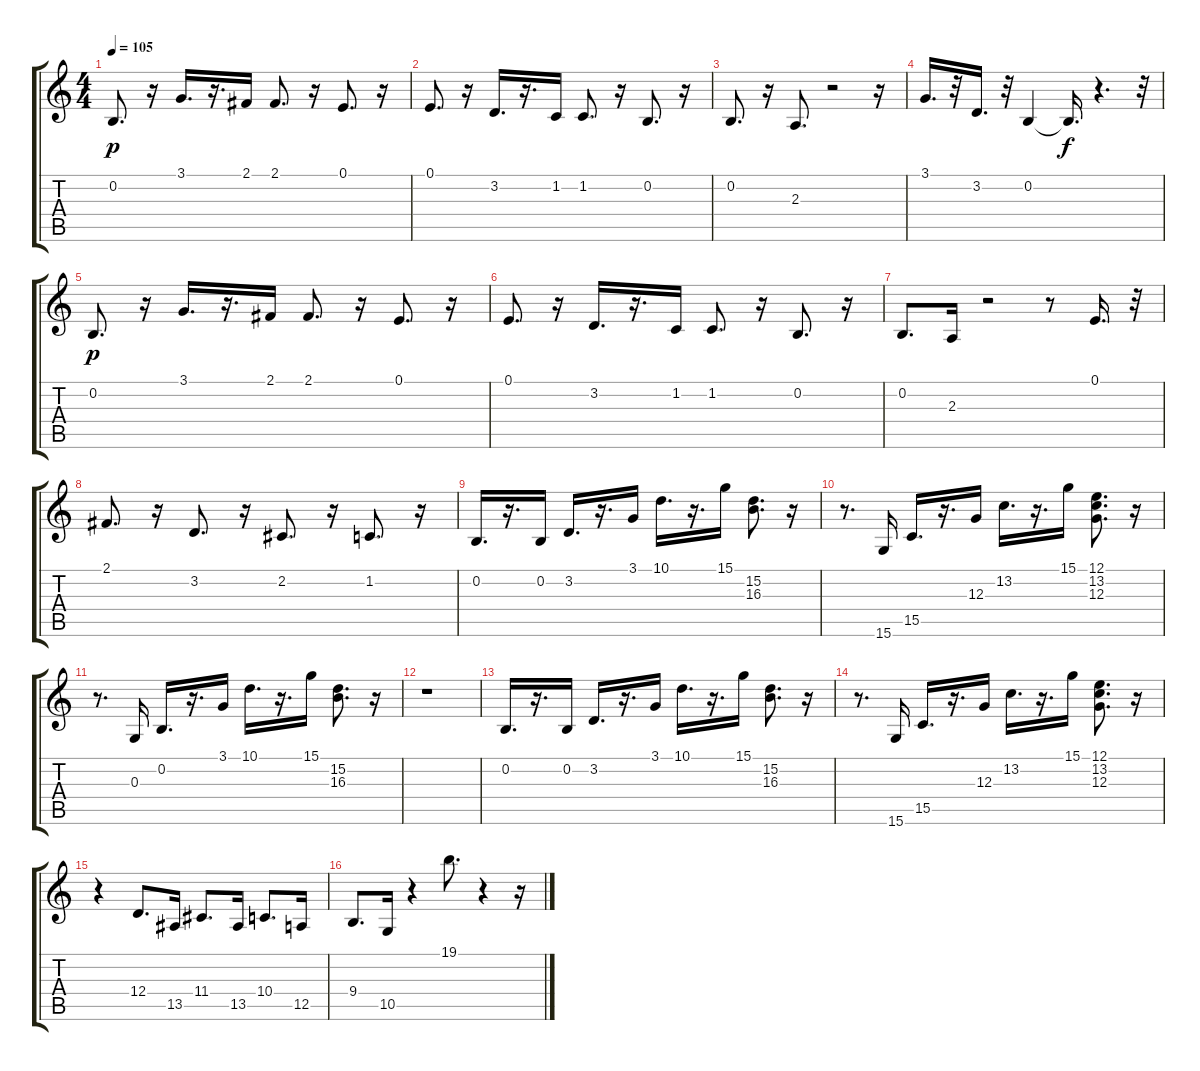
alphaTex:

\track "" {instrument orchestralharp}
\staff {score tabs}
\tuning (E4 B3 G3 D3 A2 E2) {hide}
\ts (4 4)
\tempo 105
\clef g2
\ks c
0.2.8{d dy p} r.16 3.1.16{d} r.16{d} 2.1.16 2.1.8{d} r.16 0.1.8{d} r.16 |
0.1.8{d} r.16 3.2.16{d} r.16{d} 1.2.16 1.2.8{d} r.16 0.2.8{d} r.16 |
0.2.8{d} r.16 2.3.8{d} r.2 r.16 |
3.1.16{d} r.32 3.2.16{d} r.32 0.2.4 0.2{t}.16{d dy f} r.4{d} r.32 |
0.2.8{d dy p} r.16 3.1.16{d} r.16{d} 2.1.16 2.1.8{d} r.16 0.1.8{d} r.16 |
0.1.8{d} r.16 3.2.16{d} r.16{d} 1.2.16 1.2.8{d} r.16 0.2.8{d} r.16 |
0.2.8{d} 2.3.16 r.2 r.8 0.1.16{d} r.32 |
2.1.8{d} r.16 3.2.8{d} r.16 2.2.8{d} r.16 1.2.8{d} r.16 |
0.2.16{d} r.16{d} 0.2.16 3.2.16{d} r.16{d} 3.1.16 10.1.16{d} r.16{d} 15.1.16 (15.2 16.3).8{d} r.16 |
r.8{d} 15.6.16 15.5.16{d} r.16{d} 12.3.16 13.2.16{d} r.16{d} 15.1.16 (12.1 13.2 12.3).8{d} r.16 |
r.8{d} 0.3.16 0.2.16{d} r.16{d} 3.1.16 10.1.16{d} r.16{d} 15.1.16 (15.2 16.3).8{d} r.16 |
r.1 |
0.2.16{d} r.16{d} 0.2.16 3.2.16{d} r.16{d} 3.1.16 10.1.16{d} r.16{d} 15.1.16 (15.2 16.3).8{d} r.16 |
r.8{d} 15.6.16 15.5.16{d} r.16{d} 12.3.16 13.2.16{d} r.16{d} 15.1.16 (12.1 13.2 12.3).8{d} r.16 |
r.4 12.4.8{d} 13.5.16 11.4.8{d} 13.5.16 10.4.8{d} 12.5.16 |
9.4.8{d} 10.5.16 r.4 19.1.8{d} r.4 r.16
